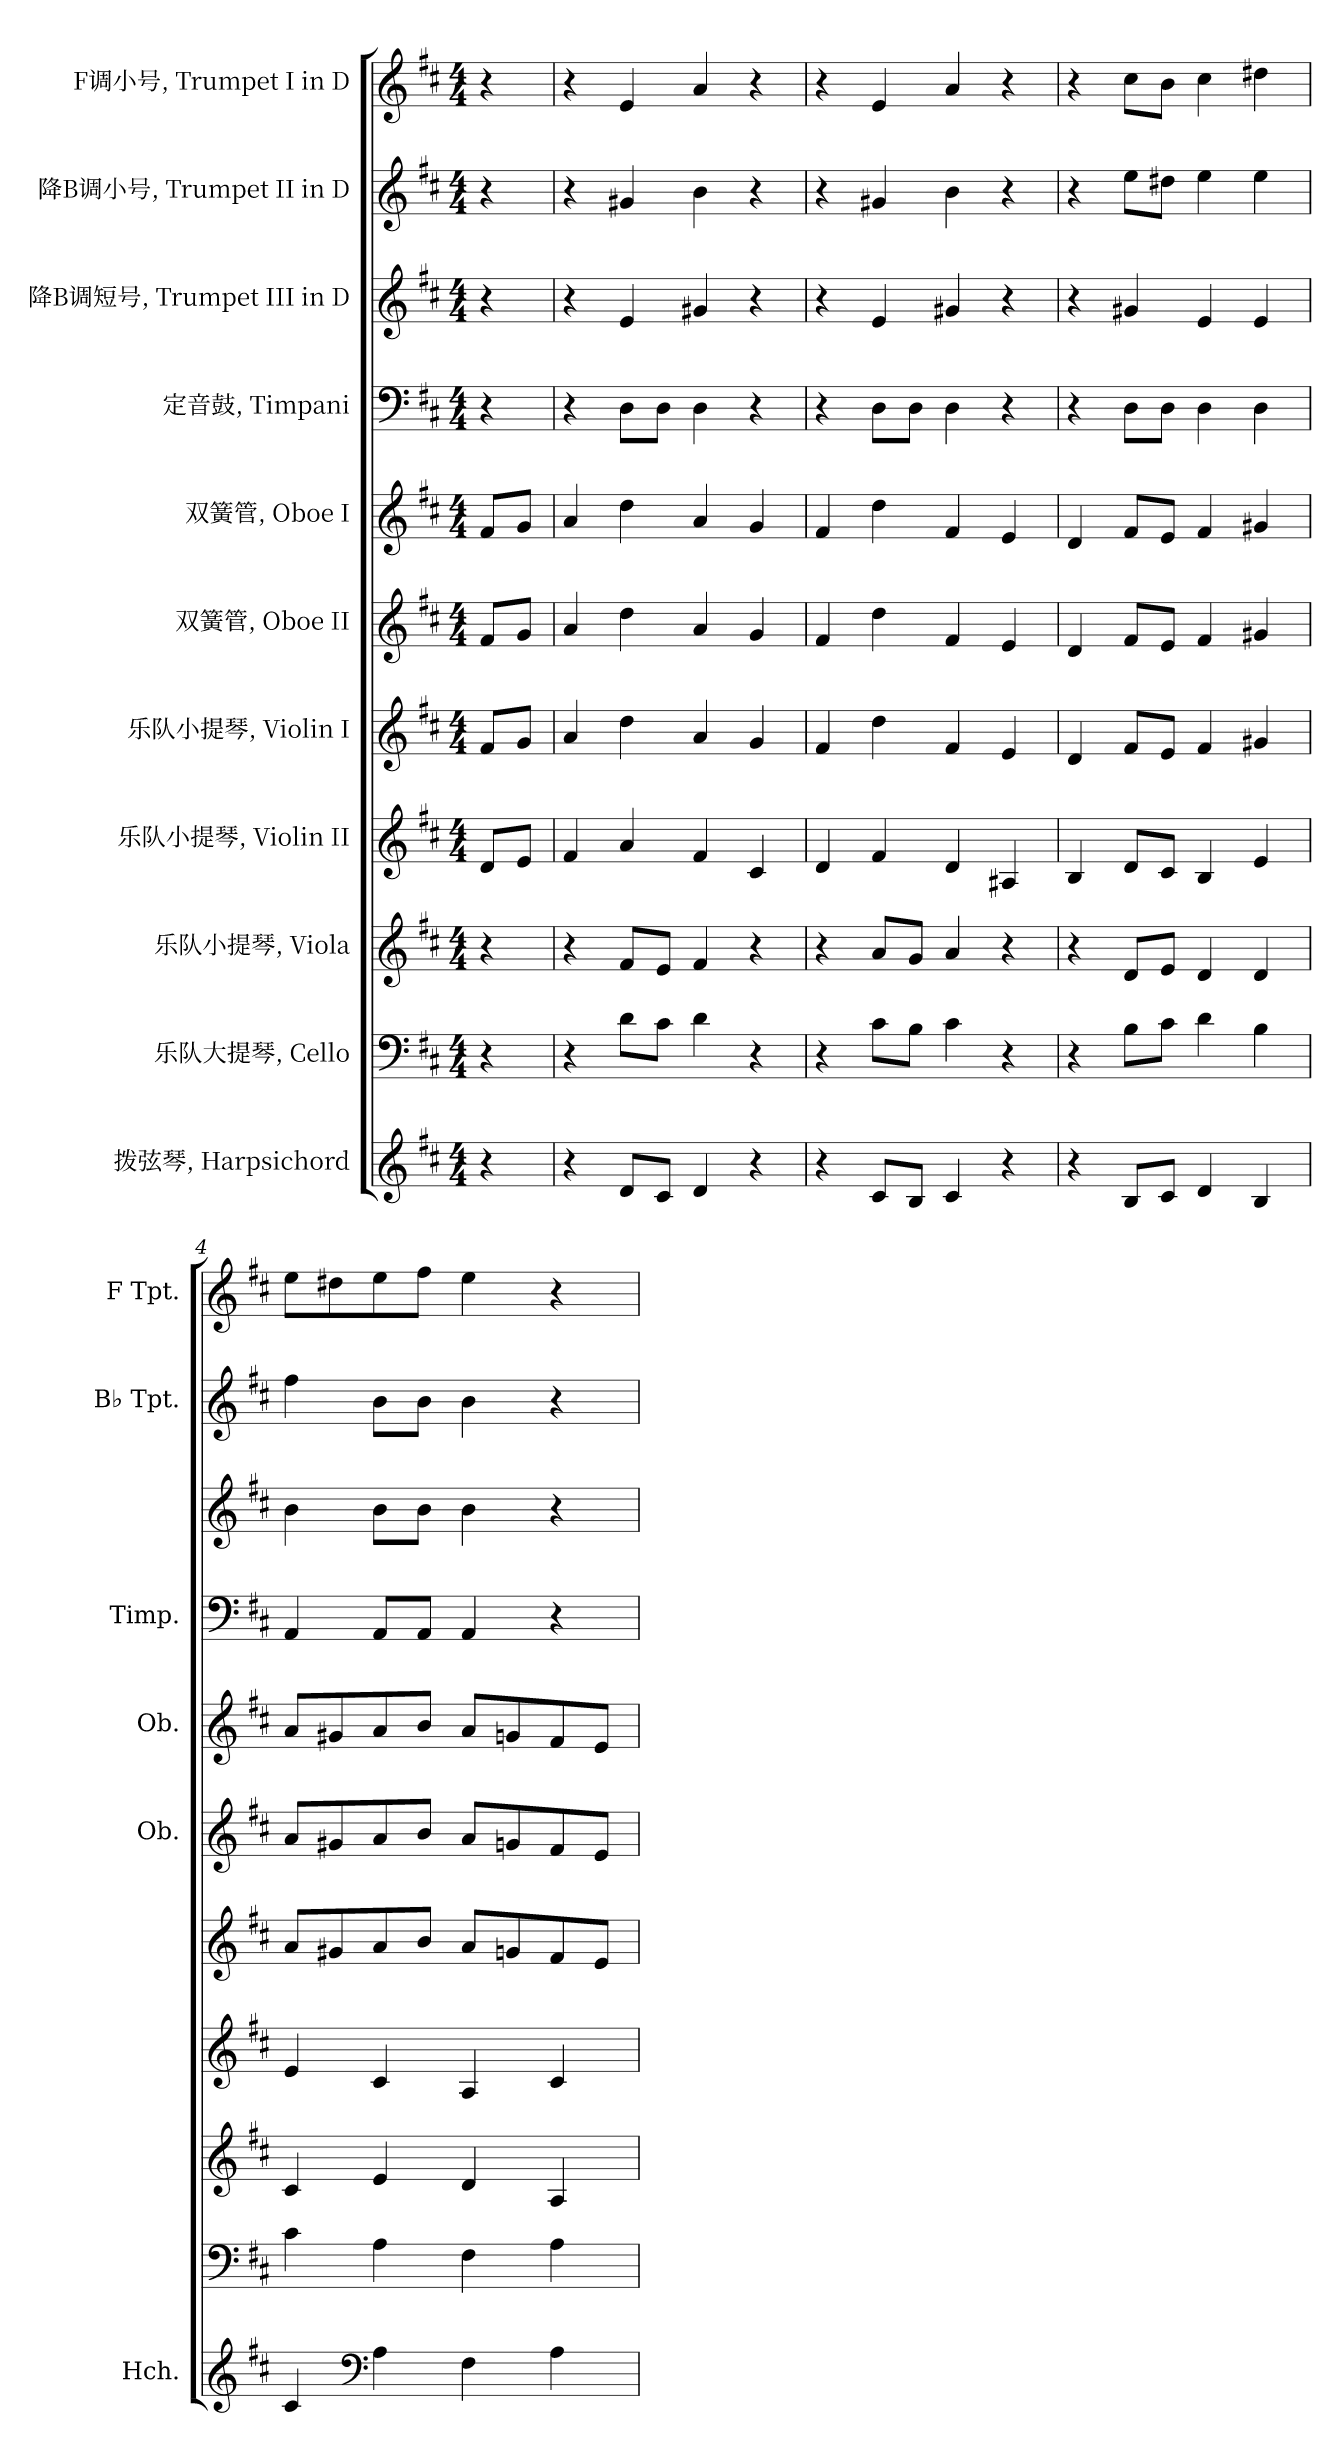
**kern	**kern	**kern	**kern	**kern	**kern	**kern	**kern	**kern	**kern	**kern
*part11	*part10	*part9	*part8	*part7	*part6	*part5	*part4	*part3	*part2	*part1
*staff11	*staff10	*staff9	*staff8	*staff7	*staff6	*staff5	*staff4	*staff3	*staff2	*staff1
*I"拨弦琴, Harpsichord	*I"乐队大提琴, Cello	*I"乐队小提琴, Viola	*I"乐队小提琴, Violin II	*I"乐队小提琴, Violin I	*I"双簧管, Oboe II	*I"双簧管, Oboe I	*I"定音鼓, Timpani	*I"降B调短号, Trumpet III in D	*I"降B调小号, Trumpet II in D	*I"F调小号, Trumpet I in D
*I'Hch.	*	*	*	*	*I'Ob.	*I'Ob.	*I'Timp.	*	*I'B♭ Tpt.	*I'F Tpt.
*clefG2	*clefF4	*clefG2	*clefG2	*clefG2	*clefG2	*clefG2	*clefF4	*clefG2	*clefG2	*clefG2
*	*	*	*	*	*	*	*	*ITrd1c2	*ITrd1c2	*ITrd-3c-5
*k[f#c#]	*k[f#c#]	*k[f#c#]	*k[f#c#]	*k[f#c#]	*k[f#c#]	*k[f#c#]	*k[f#c#]	*k[]	*k[]	*k[f#]
*M4/4	*M4/4	*M4/4	*M4/4	*M4/4	*M4/4	*M4/4	*M4/4	*M4/4	*M4/4	*M4/4
*MM168	*MM168	*MM168	*MM168	*MM168	*MM168	*MM168	*MM168	*MM168	*MM168	*MM168
=	=	=	=	=	=	=	=	=	=	=
4r	4r	4r	8d/L	8f#/L	8f#/L	8f#/L	4r	4r	4r	4r
.	.	.	8e/J	8g/J	8g/J	8g/J	.	.	.	.
=1	=1	=1	=1	=1	=1	=1	=1	=1	=1	=1
4r	4r	4r	4f#/	4a/	4a/	4a/	4r	4r	4r	4r
8d/L	8d\L	8f#/L	4a/	4dd\	4dd\	4dd\	8D\L	4d/	4f#X/	4a/
8c#/J	8c#\J	8e/J	.	.	.	.	8D\J	.	.	.
4d/	4d\	4f#/	4f#/	4a/	4a/	4a/	4D\	4f#X/	4a\	4dd/
4r	4r	4r	4c#/	4g/	4g/	4g/	4r	4r	4r	4r
=2	=2	=2	=2	=2	=2	=2	=2	=2	=2	=2
4r	4r	4r	4d/	4f#/	4f#/	4f#/	4r	4r	4r	4r
8c#/L	8c#\L	8a/L	4f#/	4dd\	4dd\	4dd\	8D\L	4d/	4f#X/	4a/
8B/J	8B\J	8g/J	.	.	.	.	8D\J	.	.	.
4c#/	4c#\	4a/	4d/	4f#/	4f#/	4f#/	4D\	4f#X/	4a\	4dd/
4r	4r	4r	4A#X/	4e/	4e/	4e/	4r	4r	4r	4r
=3	=3	=3	=3	=3	=3	=3	=3	=3	=3	=3
4r	4r	4r	4B/	4d/	4d/	4d/	4r	4r	4r	4r
8B/L	8B\L	8d/L	8d/L	8f#/L	8f#/L	8f#/L	8D\L	4f#X/	8dd\L	8ff#\L
8c#/J	8c#\J	8e/J	8c#/J	8e/J	8e/J	8e/J	8D\J	.	8cc#X\J	8ee\J
4d/	4d\	4d/	4B/	4f#/	4f#/	4f#/	4D\	4d/	4dd\	4ff#\
4B/	4B\	4d/	4e/	4g#X/	4g#X/	4g#X/	4D\	4d/	4dd\	4gg#X\
!!LO:PB:g=z
=4	=4	=4	=4	=4	=4	=4	=4	=4	=4	=4
4c#/	4c#\	4c#/	4e/	8a/L	8a/L	8a/L	4AA/	4a\	4ee\	8aa\L
.	.	.	.	8g#X/	8g#X/	8g#X/	.	.	.	8gg#X\
*clefF4	*	*	*	*	*	*	*	*	*	*
4A\	4A\	4e/	4c#/	8a/	8a/	8a/	8AA/L	8a\L	8a\L	8aa\
.	.	.	.	8b/J	8b/J	8b/J	8AA/J	8a\J	8a\J	8bb\J
4F#\	4F#\	4d/	4A/	8a/L	8a/L	8a/L	4AA/	4a\	4a\	4aa\
.	.	.	.	8gn/	8gn/	8gn/	.	.	.	.
4A\	4A\	4A/	4c#/	8f#/	8f#/	8f#/	4r	4r	4r	4r
.	.	.	.	8e/J	8e/J	8e/J	.	.	.	.
=	=	=	=	=	=	=	=	=	=	=
*-	*-	*-	*-	*-	*-	*-	*-	*-	*-	*-
